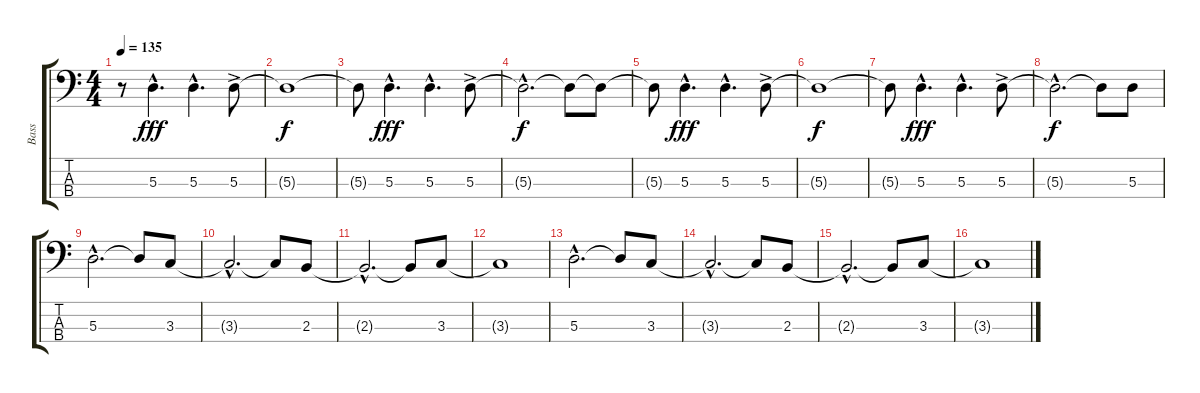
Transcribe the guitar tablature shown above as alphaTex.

\track ("Bass" "Bass") {instrument electricbassfinger}
\staff {score tabs}
\tuning (G2 D2 A1 E1) {hide}
\ts (4 4)
\tempo 135
\clef f4
\ks c
r.8{dy f} 5.3{hac}.4{d dy fff} 5.3{hac}.4{d} 5.3{ac}.8 |
5.3{t}.1{dy f} |
5.3{t}.8 5.3{hac}.4{d dy fff} 5.3{hac}.4{d} 5.3{ac}.8 |
5.3{hac t}.2{d dy f} 5.3{t}.8 5.3{t}.8 |
5.3{t}.8 5.3{hac}.4{d dy fff} 5.3{hac}.4{d} 5.3{ac}.8 |
5.3{t}.1{dy f} |
5.3{t}.8 5.3{hac}.4{d dy fff} 5.3{hac}.4{d} 5.3{ac}.8 |
5.3{hac t}.2{d dy f} 5.3{t}.8 5.3.8 |
5.3{hac}.2{d} 5.3{t}.8 3.3.8 |
3.3{hac t}.2{d} 3.3{t}.8 2.3.8 |
2.3{hac t}.2{d} 2.3{t}.8 3.3.8 |
3.3{t}.1 |
5.3{hac}.2{d} 5.3{t}.8 3.3.8 |
3.3{hac t}.2{d} 3.3{t}.8 2.3.8 |
2.3{hac t}.2{d} 2.3{t}.8 3.3.8 |
3.3{t}.1
